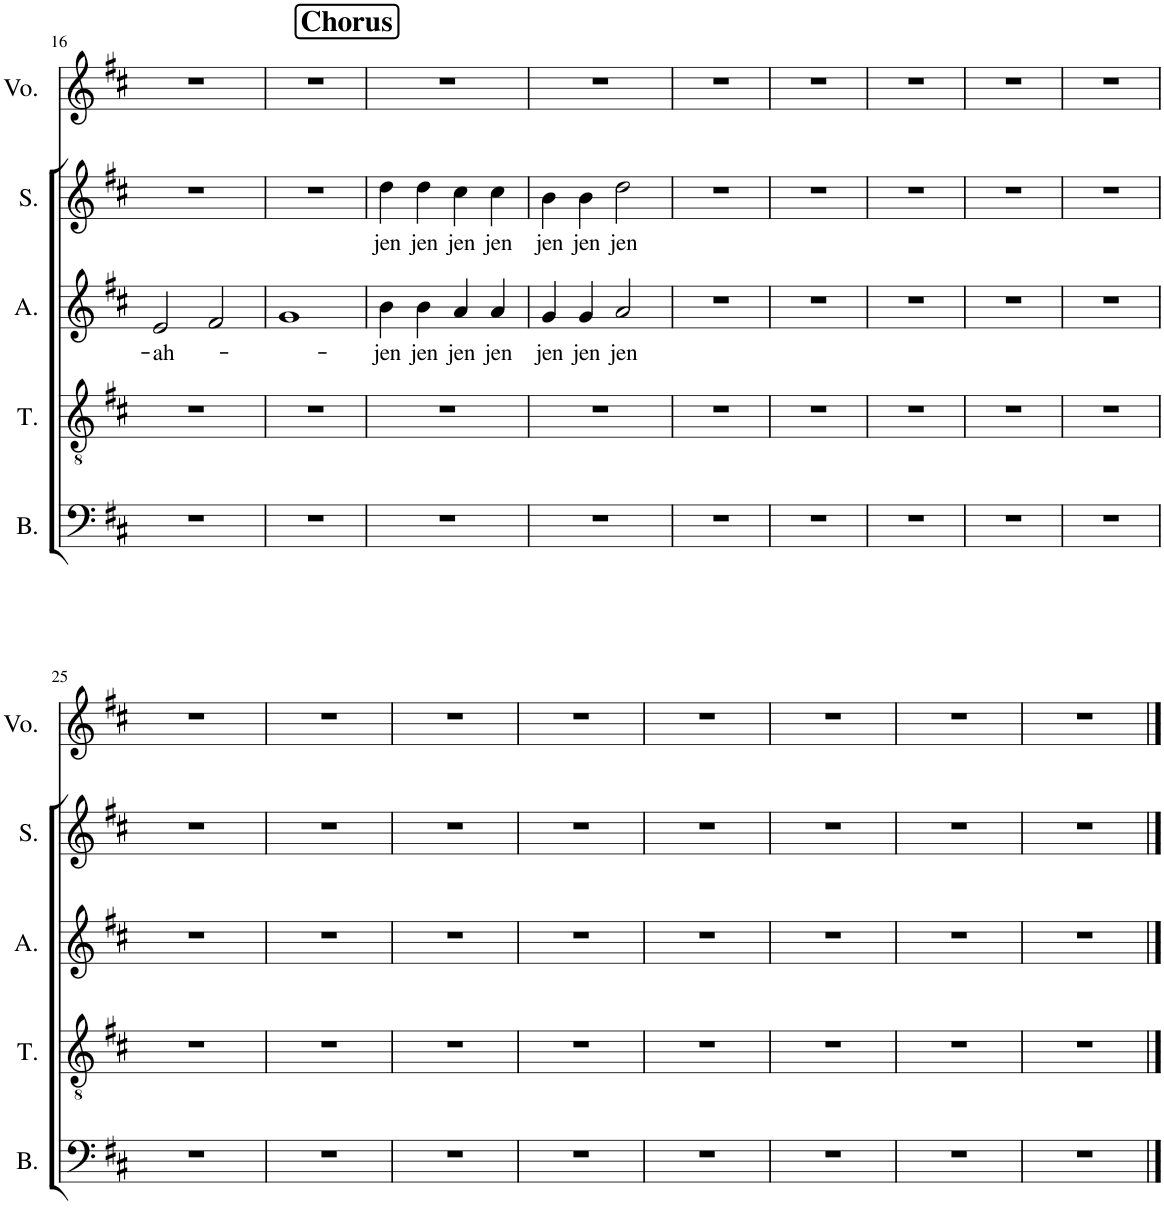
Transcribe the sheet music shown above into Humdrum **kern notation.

**kern	**kern	**kern	**text	**kern	**text	**kern
*part5	*part4	*part3	*part3	*part2	*part2	*part1
*staff5	*staff4	*staff3	*staff3	*staff2	*staff2	*staff1
*I"Bass	*I"Tenor	*I"Alto	*	*I"Soprano	*	*I"Voice
*I'B.	*I'T.	*I'A.	*	*I'S.	*	*I'Vo.
!!LO:PB:g=z
*clefF4	*clefGv2	*clefG2	*	*clefG2	*	*clefG2
*k[f#c#]	*k[f#c#]	*k[f#c#]	*	*k[f#c#]	*	*k[f#c#]
*M4/4	*M4/4	*M4/4	*	*M4/4	*	*M4/4
=16	=16	=16	=16	=16	=16	=16
!	!	!	!LO:LY:b	!	!	!
1r	1r	2e/	ah-	1r	.	1r
.	.	2f#/	.	.	.	.
=17	=17	=17	=17	=17	=17	=17
1r	1r	1g	.	1r	.	1r
!!LO:REH:place=s1:a:B:cj:fs=14:t=Chorus
=18	=18	=18	=18	=18	=18	=18
!	!	!	!LO:LY:b	!	!LO:LY:b	!
1r	1r	4b\	jen	4dd\	jen	1r
!	!	!	!LO:LY:b	!	!LO:LY:b	!
.	.	4b\	jen	4dd\	jen	.
!	!	!	!LO:LY:b	!	!LO:LY:b	!
.	.	4a/	jen	4cc#\	jen	.
!	!	!	!LO:LY:b	!	!LO:LY:b	!
.	.	4a/	jen	4cc#\	jen	.
=19	=19	=19	=19	=19	=19	=19
!	!	!	!LO:LY:b	!	!LO:LY:b	!
1r	1r	4g/	jen	4b\	jen	1r
!	!	!	!LO:LY:b	!	!LO:LY:b	!
.	.	4g/	jen	4b\	jen	.
!	!	!	!LO:LY:b	!	!LO:LY:b	!
.	.	2a/	jen	2dd\	jen	.
=20	=20	=20	=20	=20	=20	=20
1r	1r	1r	.	1r	.	1r
=21	=21	=21	=21	=21	=21	=21
1r	1r	1r	.	1r	.	1r
=22	=22	=22	=22	=22	=22	=22
1r	1r	1r	.	1r	.	1r
=23	=23	=23	=23	=23	=23	=23
1r	1r	1r	.	1r	.	1r
=24	=24	=24	=24	=24	=24	=24
1r	1r	1r	.	1r	.	1r
!!LO:LB:g=z
=25	=25	=25	=25	=25	=25	=25
1r	1r	1r	.	1r	.	1r
=26	=26	=26	=26	=26	=26	=26
1r	1r	1r	.	1r	.	1r
=27	=27	=27	=27	=27	=27	=27
1r	1r	1r	.	1r	.	1r
=28	=28	=28	=28	=28	=28	=28
1r	1r	1r	.	1r	.	1r
=29	=29	=29	=29	=29	=29	=29
1r	1r	1r	.	1r	.	1r
=30	=30	=30	=30	=30	=30	=30
1r	1r	1r	.	1r	.	1r
=31	=31	=31	=31	=31	=31	=31
1r	1r	1r	.	1r	.	1r
=32	=32	=32	=32	=32	=32	=32
1r	1r	1r	.	1r	.	1r
==	==	==	==	==	==	==
*-	*-	*-	*-	*-	*-	*-
